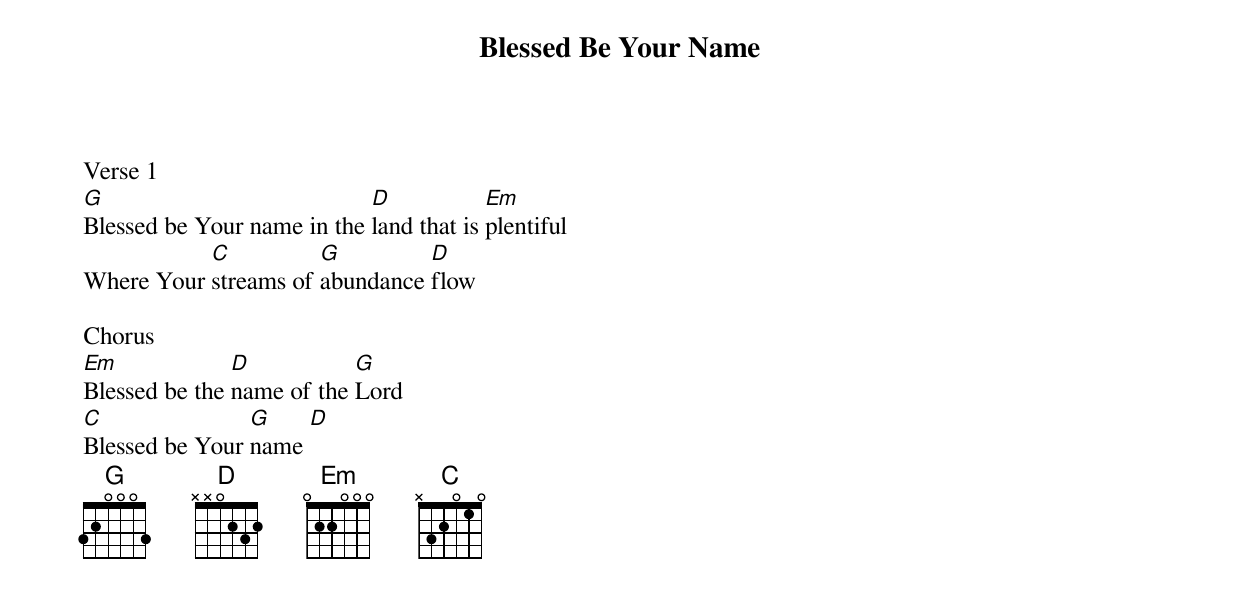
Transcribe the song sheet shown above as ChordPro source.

{title: Blessed Be Your Name}
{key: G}
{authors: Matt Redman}
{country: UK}
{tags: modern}
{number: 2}

Verse 1
[G]Blessed be Your name in the [D]land that is [Em]plentiful
Where Your [C]streams of [G]abundance [D]flow

Chorus
[Em]Blessed be the [D]name of the [G]Lord
[C]Blessed be Your [G]name [D]
